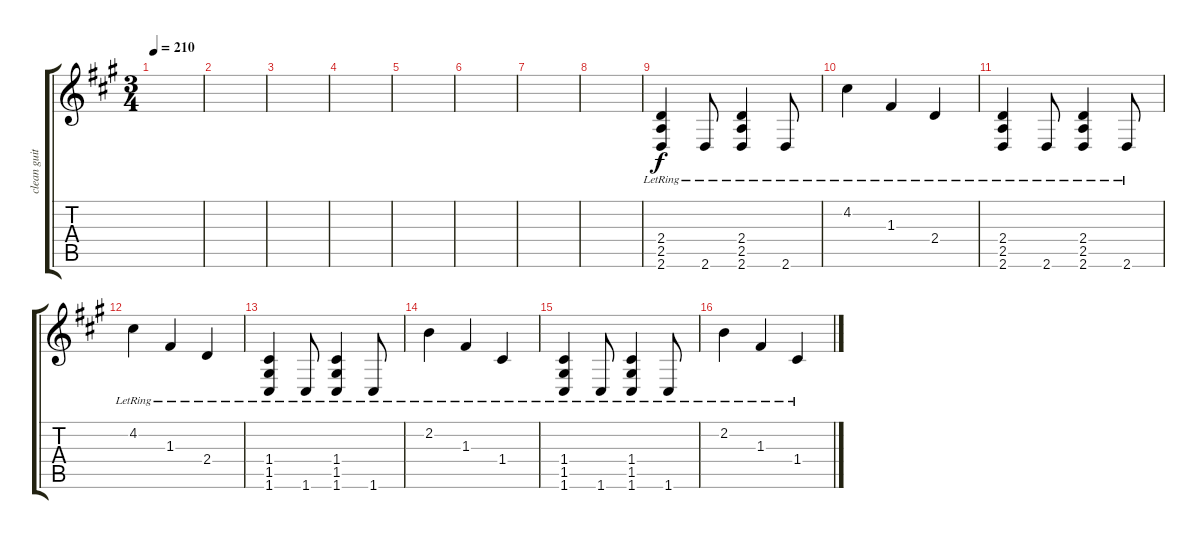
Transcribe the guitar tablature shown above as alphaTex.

\track ("clean guitar 2" "clean guit") {instrument acousticguitarnylon}
\staff {score tabs}
\tuning (D4 A3 F3 C3 G2 C2) {hide}
\ts (3 4)
\tempo 210
\clef g2
\ks a
|
|
|
|
|
|
|
|
(2.4{lr} 2.5{lr} 2.6{lr}).4 2.6{lr}.8 (2.4{lr} 2.5{lr} 2.6{lr}).4 2.6{lr}.8 |
4.2{lr}.4 1.3{lr}.4 2.4{lr}.4 |
(2.4{lr} 2.5{lr} 2.6{lr}).4 2.6{lr}.8 (2.4 2.5{lr} 2.6).4 2.6{lr}.8 |
4.2{lr}.4 1.3{lr}.4 2.4{lr}.4 |
(1.4{lr} 1.5{lr} 1.6{lr}).4 1.6{lr}.8 (1.4{lr} 1.5{lr} 1.6{lr}).4 1.6{lr}.8 |
2.2{lr}.4 1.3{lr}.4 1.4{lr}.4 |
(1.4{lr} 1.5{lr} 1.6{lr}).4 1.6{lr}.8 (1.4{lr} 1.5{lr} 1.6{lr}).4 1.6{lr}.8 |
2.2{lr}.4 1.3{lr}.4 1.4{lr}.4
